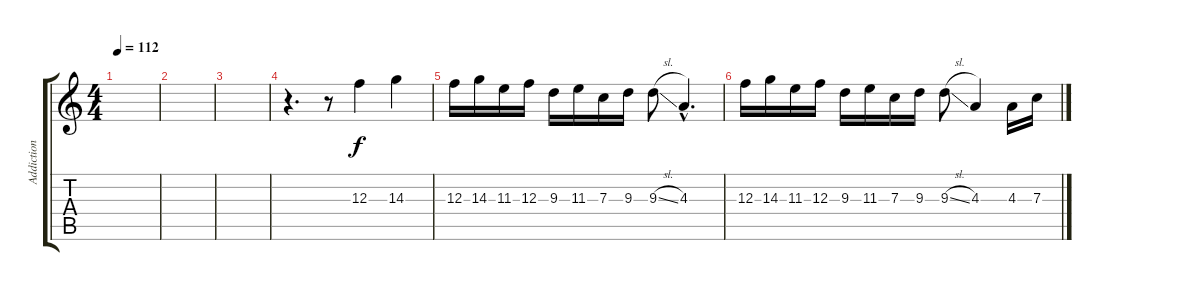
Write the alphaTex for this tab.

\track ("Addiction Guitar" "Addiction ") {instrument overdrivenguitar}
\staff {score tabs}
\tuning (D4 A3 F3 C3 G2 D2) {hide}
\ts (4 4)
\tempo 112
\clef g2
\ks c
|
|
|
r.4{d volume 16} r.8 12.3.4 14.3.4 |
12.3.16 14.3.16 11.3.16 12.3.16 9.3.16 11.3.16 7.3.16 9.3.16 9.3{sl}.8 4.3{hac}.4{d} |
12.3.16 14.3.16 11.3.16 12.3.16 9.3.16 11.3.16 7.3.16 9.3.16 9.3{sl}.8 4.3.4 4.3.16 7.3.16
